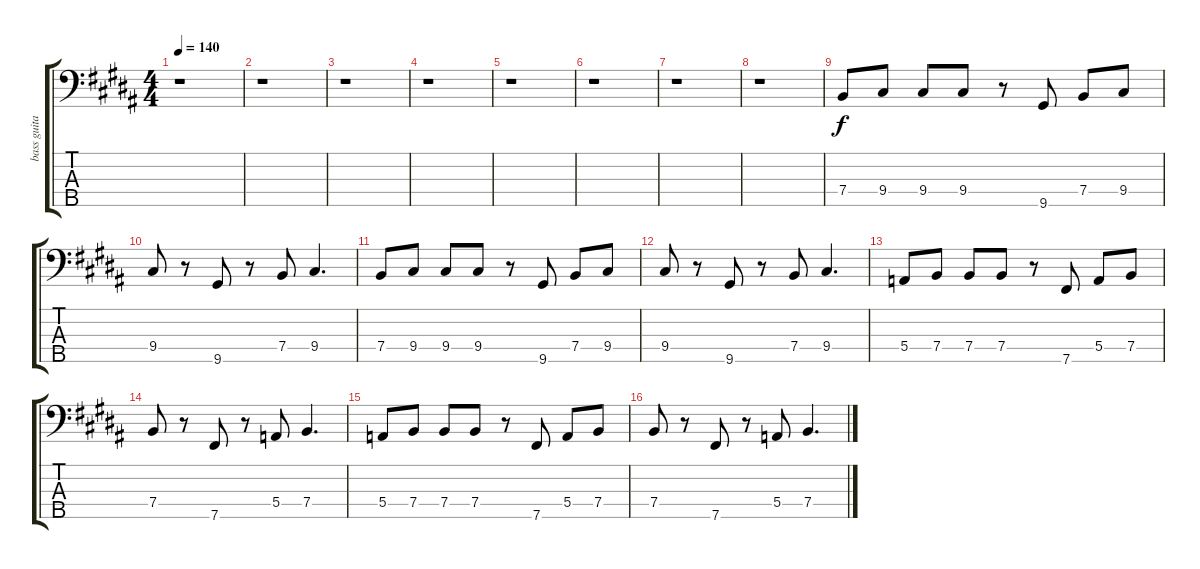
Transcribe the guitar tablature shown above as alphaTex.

\track ("bass guitar" "bass guita") {instrument electricbassfinger}
\staff {score tabs}
\tuning (G2 D2 A1 E1 B0) {hide}
\ts (4 4)
\tempo 140
\clef f4
\ks b
r.1{dy f instrument electricbassfinger} |
\ks g#minor
r.1 |
r.1 |
r.1 |
\ks b
r.1 |
\ks g#minor
r.1 |
r.1 |
r.1 |
\ks b
7.4.8 9.4.8 9.4.8 9.4.8 r.8 9.5.8 7.4.8 9.4.8 |
\ks g#minor
9.4.8 r.8 9.5.8 r.8 7.4.8 9.4.4{d} |
7.4.8 9.4.8 9.4.8 9.4.8 r.8 9.5.8 7.4.8 9.4.8 |
9.4.8 r.8 9.5.8 r.8 7.4.8 9.4.4{d} |
\ks b
5.4.8 7.4.8 7.4.8 7.4.8 r.8 7.5.8 5.4.8 7.4.8 |
\ks g#minor
7.4.8 r.8 7.5.8 r.8 5.4.8 7.4.4{d} |
5.4.8 7.4.8 7.4.8 7.4.8 r.8 7.5.8 5.4.8 7.4.8 |
7.4.8 r.8 7.5.8 r.8 5.4.8 7.4.4{d}
